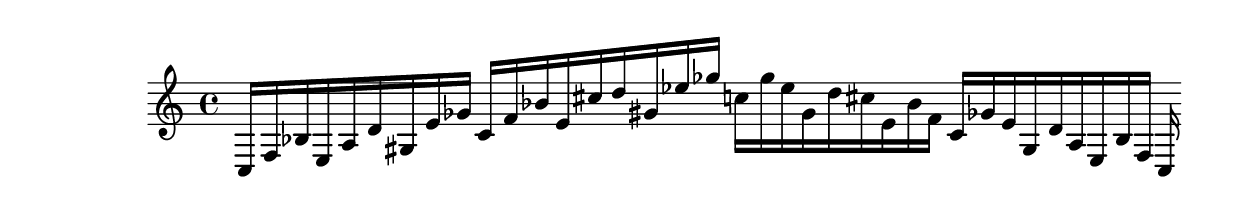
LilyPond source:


\new PianoStaff <<
\cadenzaOn
\new Staff = "right" {
\clef treble
    c16 [ f bes e a d' gis e' ges' ]
    c' [ f' bes' e' cis'' d'' gis' ees'' ges'' ]
    c'' [ ges'' ees'' gis' d'' cis'' e' bes' f' ]
    c' [ ges' e' gis d' a e bes f ]
    c
}
>>
